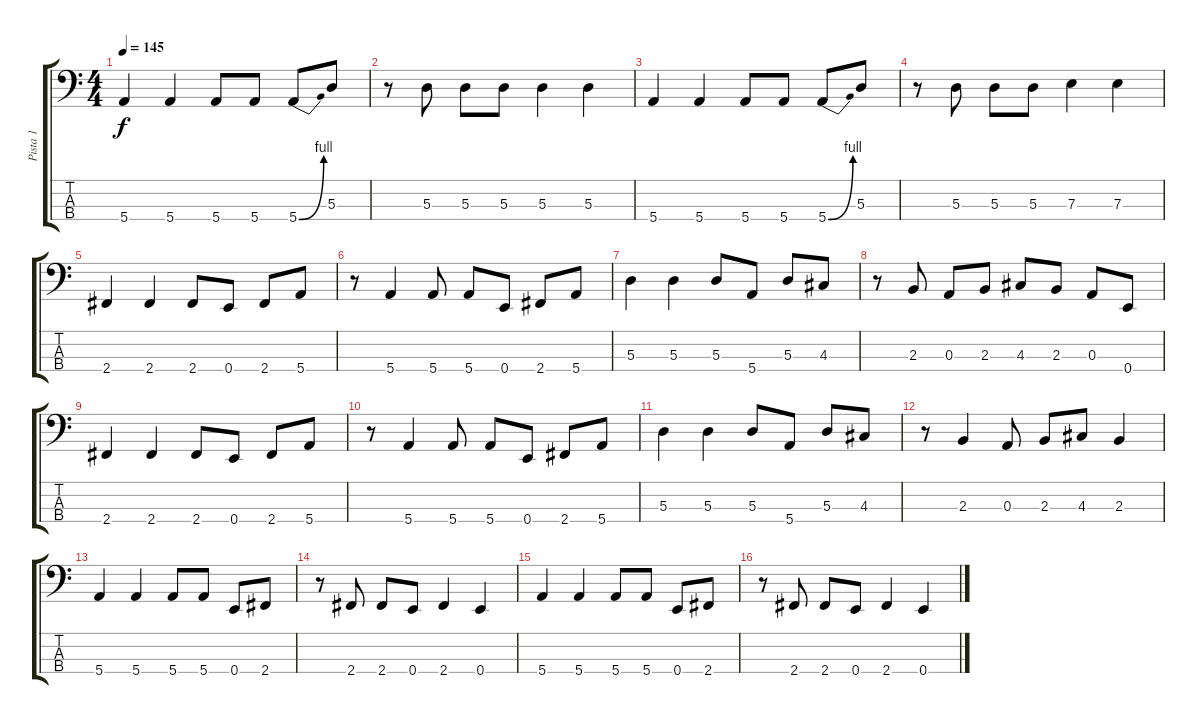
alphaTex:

\track ("Pista 1" "Pista 1") {instrument electricbassfinger}
\staff {score tabs}
\tuning (G2 D2 A1 E1) {hide}
\ts (4 4)
\tempo 145
\clef f4
\ks c
5.4.4{dy f} 5.4.4 5.4.8 5.4.8 5.4{be (bend 0 0 60 4)}.8 5.3.8 |
r.8 5.3.8 5.3.8 5.3.8 5.3.4 5.3.4 |
5.4.4 5.4.4 5.4.8 5.4.8 5.4{be (bend 0 0 60 4)}.8 5.3.8 |
r.8 5.3.8 5.3.8 5.3.8 7.3.4 7.3.4 |
2.4.4 2.4.4 2.4.8 0.4.8 2.4.8 5.4.8 |
r.8 5.4.4 5.4.8 5.4.8 0.4.8 2.4.8 5.4.8 |
5.3.4 5.3.4 5.3.8 5.4.8 5.3.8 4.3.8 |
r.8 2.3.8 0.3.8 2.3.8 4.3.8 2.3.8 0.3.8 0.4.8 |
2.4.4 2.4.4 2.4.8 0.4.8 2.4.8 5.4.8 |
r.8 5.4.4 5.4.8 5.4.8 0.4.8 2.4.8 5.4.8 |
5.3.4 5.3.4 5.3.8 5.4.8 5.3.8 4.3.8 |
r.8 2.3.4 0.3.8 2.3.8 4.3.8 2.3.4 |
5.4.4 5.4.4 5.4.8 5.4.8 0.4.8 2.4.8 |
r.8 2.4.8 2.4.8 0.4.8 2.4.4 0.4.4 |
5.4.4 5.4.4 5.4.8 5.4.8 0.4.8 2.4.8 |
r.8 2.4.8 2.4.8 0.4.8 2.4.4 0.4.4
